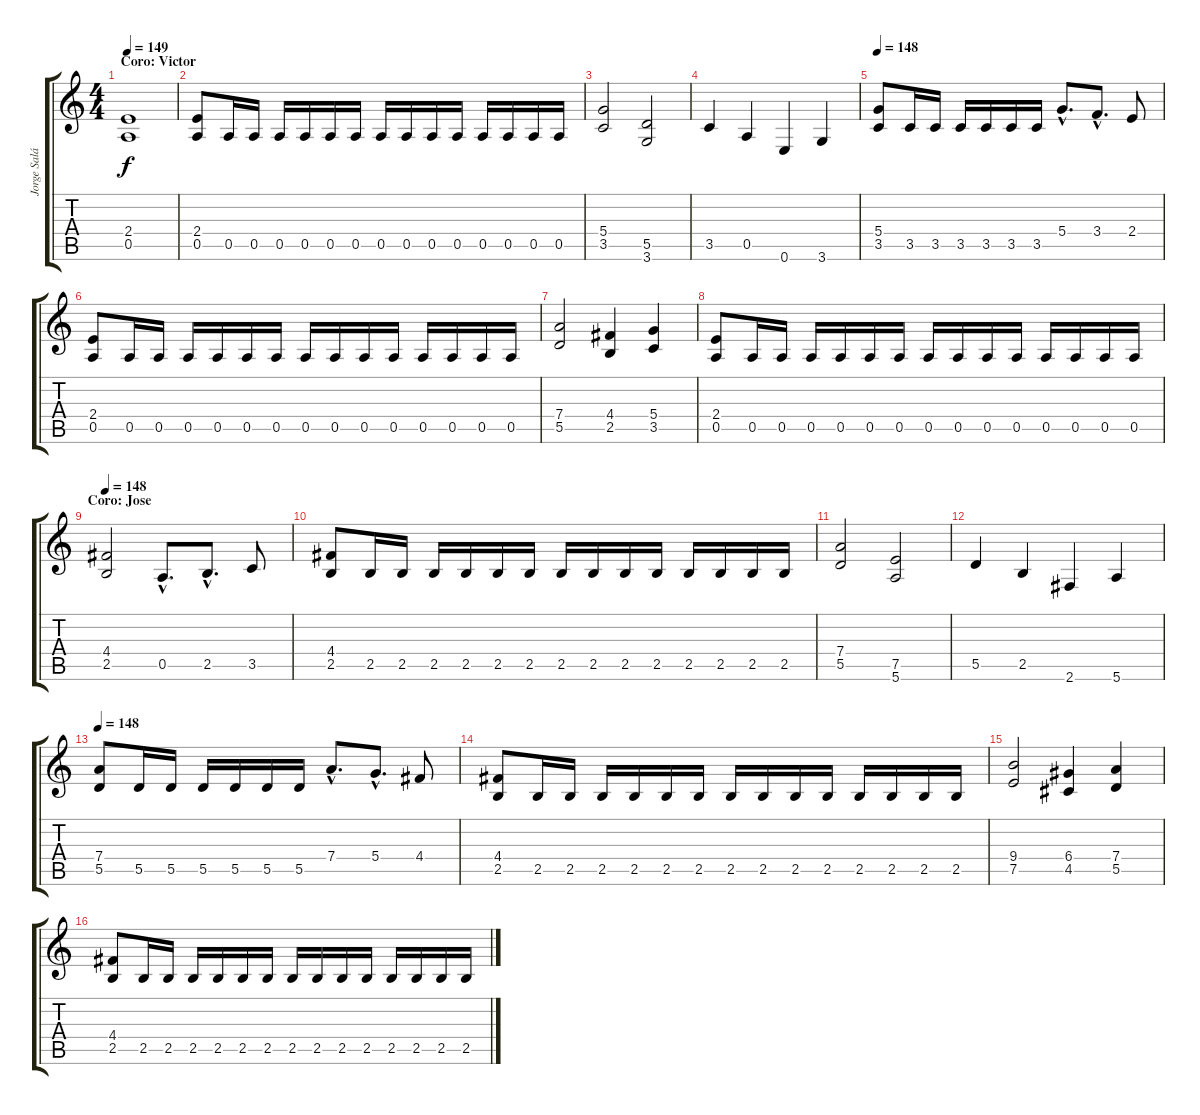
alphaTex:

\track ("Jorge Salán" "Jorge Salá") {instrument distortionguitar}
\staff {score tabs}
\tuning (E4 B3 G3 D3 A2 E2) {hide}
\ts (4 4)
\section ("" "Coro: Victor")
\tempo 149
\clef g2
\ks c
(2.4 0.5).1{dy f} |
(2.4 0.5).8 0.5.16 0.5.16 0.5.16 0.5.16 0.5.16 0.5.16 0.5.16 0.5.16 0.5.16 0.5.16 0.5.16 0.5.16 0.5.16 0.5.16 |
(5.4 3.5).2 (5.5 3.6).2 |
3.5.4 0.5.4 0.6.4 3.6.4 |
\tempo 148
(5.4 3.5).8 3.5.16 3.5.16 3.5.16 3.5.16 3.5.16 3.5.16 5.4{hac}.8{d} 3.4{hac}.8{d} 2.4.8 |
(2.4 0.5).8 0.5.16 0.5.16 0.5.16 0.5.16 0.5.16 0.5.16 0.5.16 0.5.16 0.5.16 0.5.16 0.5.16 0.5.16 0.5.16 0.5.16 |
(7.4 5.5).2 (4.4 2.5).4 (5.4 3.5).4 |
(2.4 0.5).8 0.5.16 0.5.16 0.5.16 0.5.16 0.5.16 0.5.16 0.5.16 0.5.16 0.5.16 0.5.16 0.5.16 0.5.16 0.5.16 0.5.16 |
\section ("" "Coro: Jose")
\tempo 148
(4.4 2.5).2 0.5{hac}.8{d} 2.5{hac}.8{d} 3.5.8 |
(4.4 2.5).8 2.5.16 2.5.16 2.5.16 2.5.16 2.5.16 2.5.16 2.5.16 2.5.16 2.5.16 2.5.16 2.5.16 2.5.16 2.5.16 2.5.16 |
(7.4 5.5).2 (7.5 5.6).2 |
5.5.4 2.5.4 2.6.4 5.6.4 |
\tempo 148
(7.4 5.5).8 5.5.16 5.5.16 5.5.16 5.5.16 5.5.16 5.5.16 7.4{hac}.8{d} 5.4{hac}.8{d} 4.4.8 |
(4.4 2.5).8 2.5.16 2.5.16 2.5.16 2.5.16 2.5.16 2.5.16 2.5.16 2.5.16 2.5.16 2.5.16 2.5.16 2.5.16 2.5.16 2.5.16 |
(9.4 7.5).2 (6.4 4.5).4 (7.4 5.5).4 |
(4.4 2.5).8 2.5.16 2.5.16 2.5.16 2.5.16 2.5.16 2.5.16 2.5.16 2.5.16 2.5.16 2.5.16 2.5.16 2.5.16 2.5.16 2.5.16
